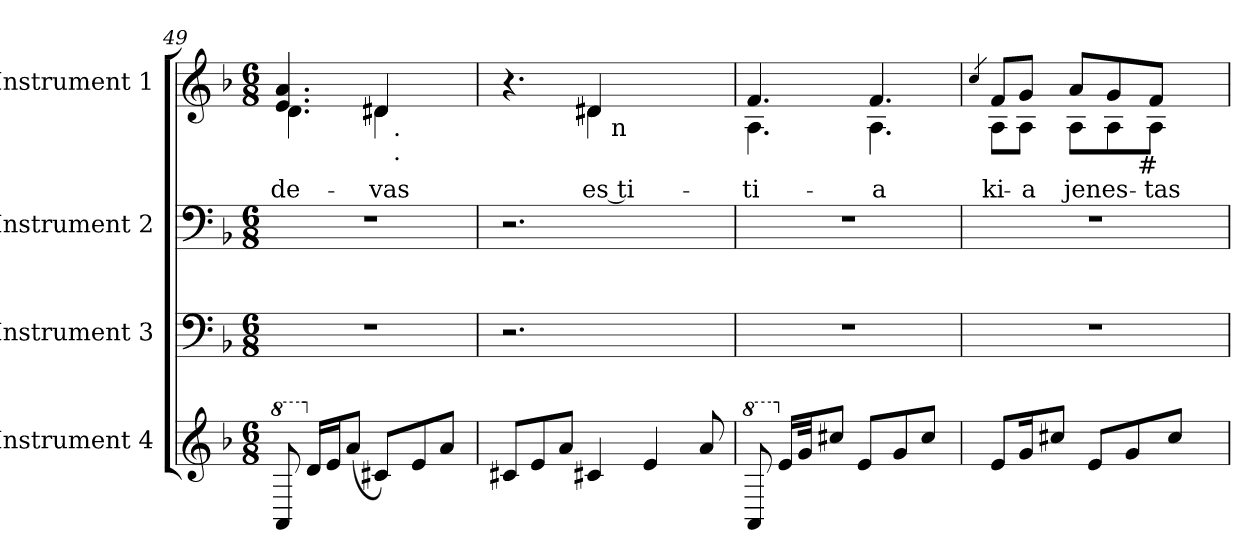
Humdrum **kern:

**kern	**kern	**kern	**kern	**text
*part4	*part3	*part2	*part1	*part1
*staff4	*staff3	*staff2	*staff1	*staff1
*I"Instrument 4	*I"Instrument 3	*I"Instrument 2	*I"Instrument 1	*
*clefG2	*clefF4	*clefF4	*clefG2	*
*k[b-]	*k[b-]	*k[b-]	*k[b-]	*
*F:	*F:	*F:	*F:	*
*M6/8	*M6/8	*M6/8	*M6/8	*
*8va	*	*	*	*
=49	=49	=49	=49	=49
!	!	!	!	!LO:LY:b:cj
*	*	*	*^	*
*	*	*	*	*^	*
8A/	2.r	2.r	4.a/ 4.e/	4.d\	4..ryy	de-
*X8va	*	*	*	*	*	*
16d/L	.	.	.	.	.	.
16e/	.	.	.	.	.	.
(<8a/J	.	.	.	.	.	.
!	!	!	!	!	!	!LO:LY:b:cj
8c#X/L)	.	.	4d#/	4d#\	.	-vas
!	!	!	!	!	!LO:TX:b:t=.	!
!	!	!	!	!	!LO:TX:b:t=.	!
.	.	.	.	.	4ryy	.
8e/	.	.	.	.	.	.
8a/J	.	.	8ryy	8ryy	.	.
.	.	.	.	.	16ryy	.
=50	=50	=50	=50	=50	=50	=50
8c#X/L	2.r	2.r	4.r	4.ryy	4...ryy	.
8e/	.	.	.	.	.	.
8a/J	.	.	.	.	.	.
!	!	!	!	!	!	!LO:LY:b:cj
4c#X/	.	.	4d#/	4d#\	.	es ti-
!	!	!	!	!	!LO:TX:b:t=n	!
.	.	.	.	.	2ryy	.
4e/	.	.	4.ryy	4.ryy	.	.
.	4ryy	4ryy	.	.	.	.
8a/	.	.	.	.	.	.
.	.	.	.	.	32ryy	.
*	*	*	*v	*v	*v	*
=51	=51	=51	=51	=51
*8va	*	*	*	*
*	*	*	*^	*
*	*	*	*	*^	*
!	!	!	!	!	!	!LO:LY:b:rj
*	*	*	*	*v	*v	*
8A/	2.r	2.r	4.f/	4.A\	-ti-
*X8va	*	*	*	*	*
16e/L	.	.	.	.	.
32g/	.	.	.	.	.
8cc#X/J	.	.	.	.	.
8e/L	.	.	.	.	.
!	!	!	!	!	!LO:LY:b:rj
.	.	.	4.f/	4.A\	-a
8g/	.	.	.	.	.
8cc#/J	.	.	.	.	.
32ryy	.	.	.	.	.
*	*	*	*v	*v	*
!!LO:LB:g=z
=52	=52	=52	=52	=52
.	.	.	4qcc/	.
!	!	!	!	!LO:LY:b:cj
*	*	*	*^	*
*	*	*	*	*^	*
8e/L	2.r	2.r	8f/L	8A\L	4...ryy	ki-
!	!	!	!	!	!	!LO:LY:b:rj
16g/	.	.	8g/J	8A\J	.	-a
8cc#X/J	.	.	.	.	.	.
!	!	!	!	!	!	!LO:LY:b:cj
.	.	.	8a/L	8A\L	.	jen
8e/L	.	.	.	.	.	.
!	!	!	!	!	!	!LO:LY:b:cj
.	.	.	8g/	8A\	.	es-
8g/	.	.	.	.	.	.
!	!	!	!	!	!LO:TX:b:t=#	!
.	.	.	.	.	4ryy	.
!	!	!	!	!	!	!LO:LY:b:cj
.	.	.	8f/J	8A\J	.	-tas
8cc#/J	.	.	.	.	.	.
.	.	.	8ryy	8ryy	.	.
16ryy	.	.	.	.	.	.
.	.	.	.	.	32ryy	.
*	*	*	*v	*v	*v	*
=	=	=	=	=
*-	*-	*-	*-	*-
